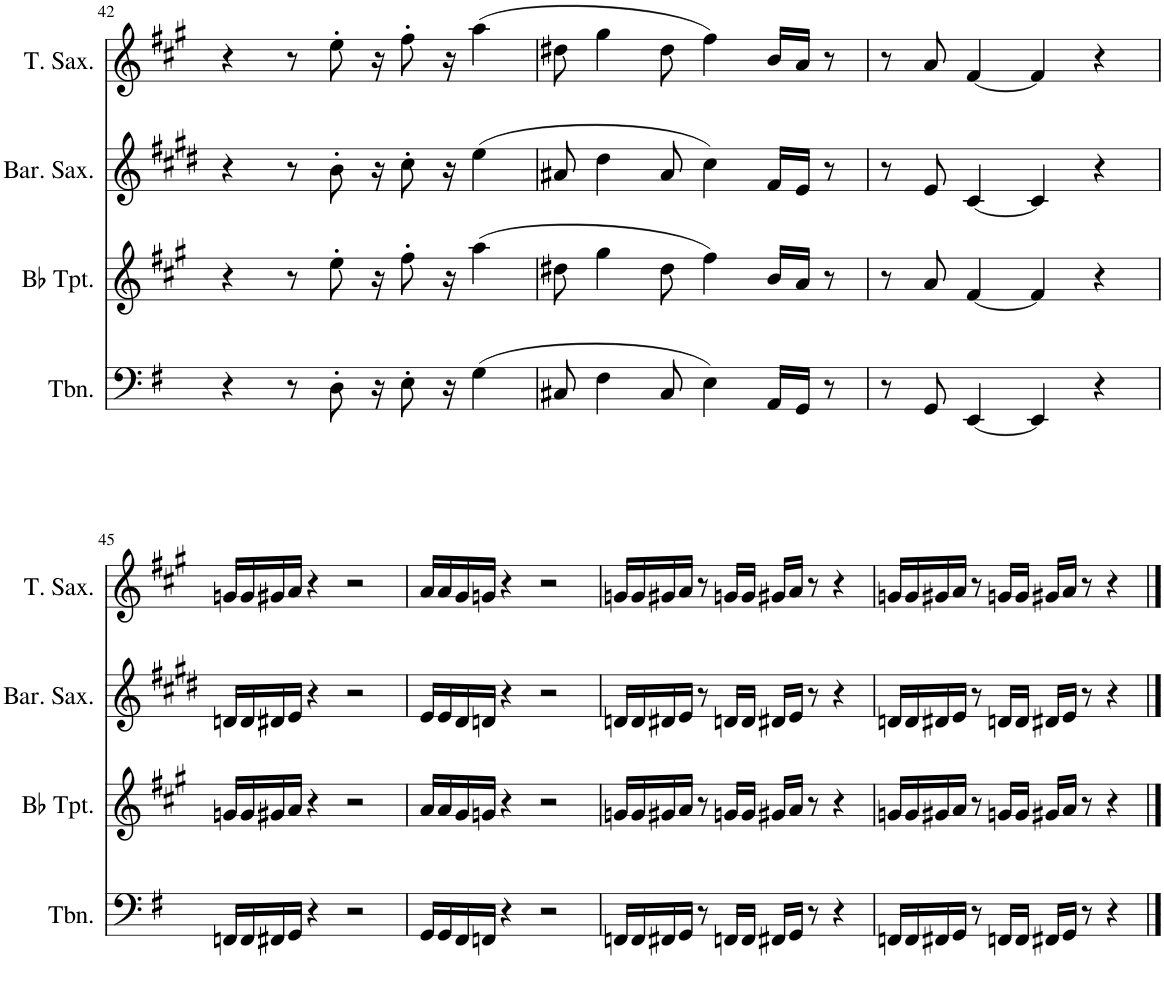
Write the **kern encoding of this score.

**kern	**kern	**kern	**kern
*part4	*part3	*part2	*part1
*staff4	*staff3	*staff2	*staff1
*I"Trombone	*I"Bb Trumpet	*I"Baritone Saxophone	*I"Tenor Saxophone
*I'Tbn.	*I'Bb Tpt.	*I'Bar. Sax.	*I'T. Sax.
!!LO:PB:g=z
*clefF4	*clefG2	*clefG2	*clefG2
*	*Trd1c2	*Trd12c21	*Trd8c14
*k[f#]	*k[f#c#g#]	*k[f#c#g#d#]	*k[f#c#g#]
*M4/4	*M4/4	*M4/4	*M4/4
=42	=42	=42	=42
4r	4r	4r	4r
8r	8r	8r	8r
8D'\	8ee'\	8b'\	8ee'\
16r	16r	16r	16r
8E'\	8ff#'\	8cc#'\	8ff#'\
16r	16r	16r	16r
(4G\	(4aa\	(4ee\	(4aa\
=43	=43	=43	=43
8C#X/	8dd#X\	8a#X/	8dd#X\
4F#\	4gg#\	4dd#\	4gg#\
8C#/	8dd#\	8a#/	8dd#\
4E\)	4ff#\)	4cc#\)	4ff#\)
16AA/LL	16b/LL	16f#/LL	16b/LL
16GG/JJ	16a/JJ	16e/JJ	16a/JJ
8r	8r	8r	8r
=44	=44	=44	=44
8r	8r	8r	8r
8GG/	8a/	8e/	8a/
[4EE/	[4f#/	[4c#/	[4f#/
4EE/]	4f#/]	4c#/]	4f#/]
4r	4r	4r	4r
!!LO:LB:g=z
=45	=45	=45	=45
16FFn/LL	16gn/LL	16dn/LL	16gn/LL
16FF/	16g/	16d/	16g/
16FF#X/	16g#X/	16d#X/	16g#X/
16GG/JJ	16a/JJ	16e/JJ	16a/JJ
4r	4r	4r	4r
2r	2r	2r	2r
=46	=46	=46	=46
16GG/LL	16a/LL	16e/LL	16a/LL
16GG/	16a/	16e/	16a/
16FF#/	16g#/	16d#/	16g#/
16FFn/JJ	16gn/JJ	16dn/JJ	16gn/JJ
4r	4r	4r	4r
2r	2r	2r	2r
=47	=47	=47	=47
16FFn/LL	16gn/LL	16dn/LL	16gn/LL
16FF/	16g/	16d/	16g/
16FF#X/	16g#X/	16d#X/	16g#X/
16GG/JJ	16a/JJ	16e/JJ	16a/JJ
8r	8r	8r	8r
16FFn/LL	16gn/LL	16dn/LL	16gn/LL
16FF/JJ	16g/JJ	16d/JJ	16g/JJ
16FF#X/LL	16g#X/LL	16d#X/LL	16g#X/LL
16GG/JJ	16a/JJ	16e/JJ	16a/JJ
8r	8r	8r	8r
4r	4r	4r	4r
=48	=48	=48	=48
16FFn/LL	16gn/LL	16dn/LL	16gn/LL
16FF/	16g/	16d/	16g/
16FF#X/	16g#X/	16d#X/	16g#X/
16GG/JJ	16a/JJ	16e/JJ	16a/JJ
8r	8r	8r	8r
16FFn/LL	16gn/LL	16dn/LL	16gn/LL
16FF/JJ	16g/JJ	16d/JJ	16g/JJ
16FF#X/LL	16g#X/LL	16d#X/LL	16g#X/LL
16GG/JJ	16a/JJ	16e/JJ	16a/JJ
8r	8r	8r	8r
4r	4r	4r	4r
==	==	==	==
*-	*-	*-	*-
